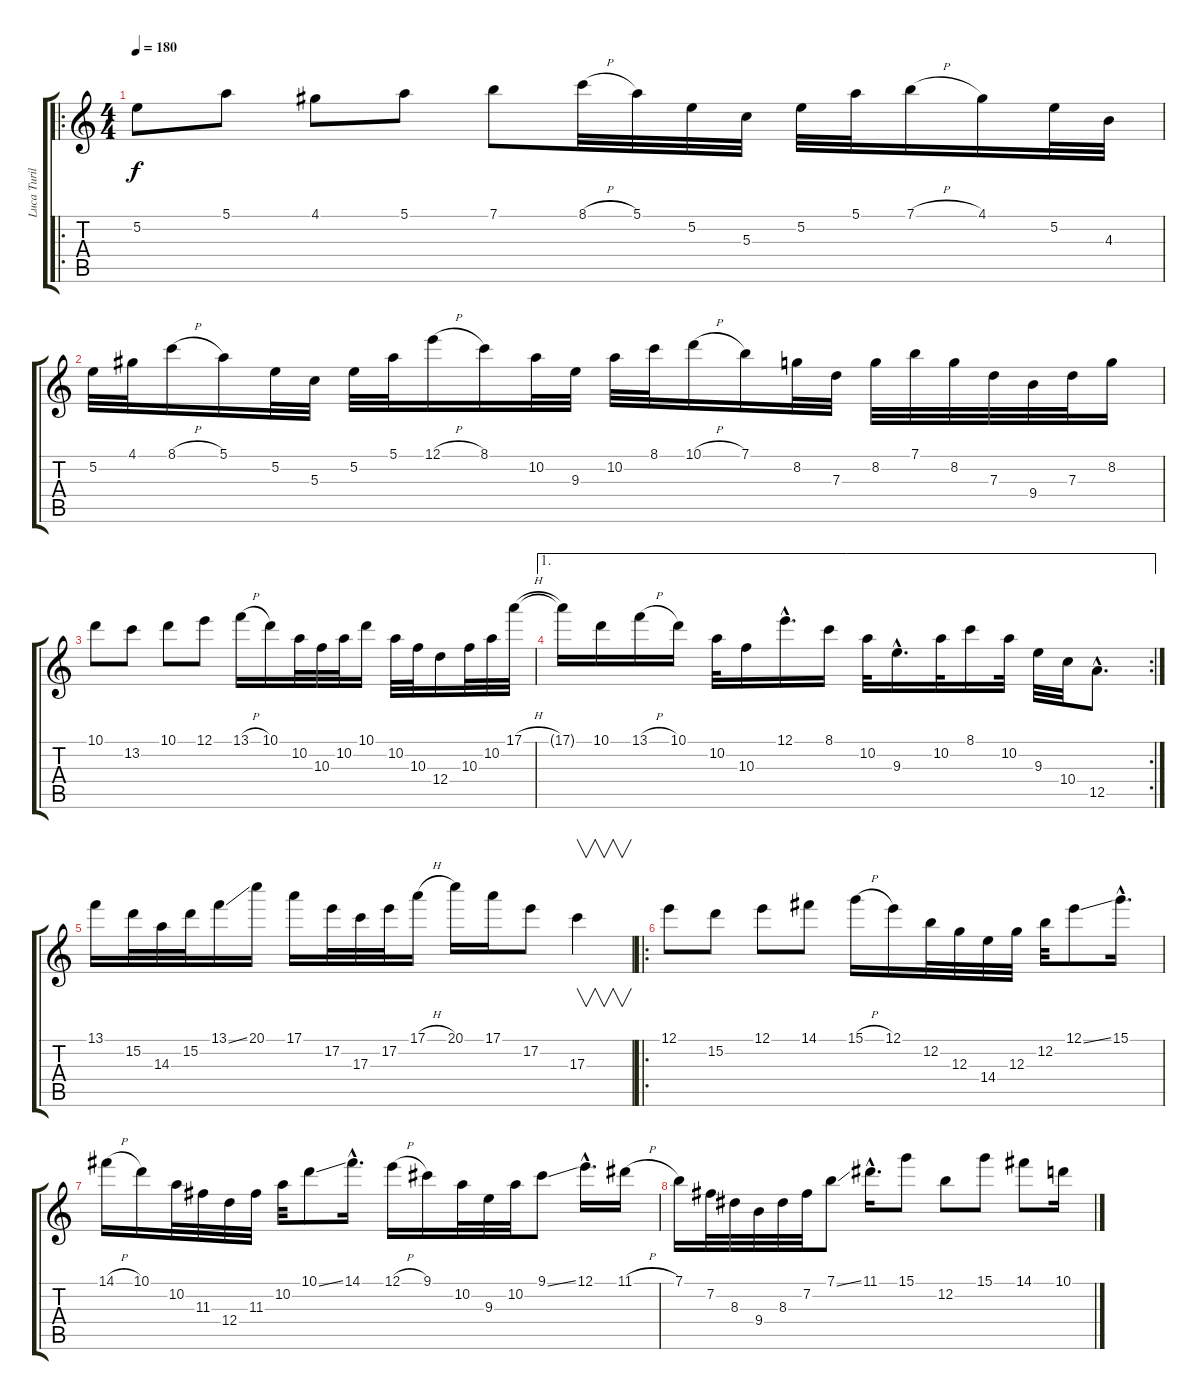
\track ("Luca Turilli" "Luca Turil") {instrument overdrivenguitar}
\staff {score tabs}
\tuning (E4 B3 G3 D3 A2 E2) {hide}
\ro
\ts (4 4)
\tempo 180
\clef g2
\ks c
5.2.8{dy f} 5.1.8 4.1.8 5.1.8 7.1.8 8.1{h}.32 5.1.32 5.2.32 5.3.32 5.2.32 5.1.32 7.1{h}.16 4.1.16 5.2.32 4.3.32 |
5.2.32 4.1.32 8.1{h}.16 5.1.16 5.2.32 5.3.32 5.2.32 5.1.32 12.1{h}.16 8.1.16 10.2.32 9.3.32 10.2.32 8.1.32 10.1{h}.16 7.1.16 8.2.32 7.3.32 8.2.32 7.1.32 8.2.32 7.3.32 9.4.32 7.3.32 8.2.16 |
10.1.8 13.2.8 10.1.8 12.1.8 13.1{h}.16 10.1.16 10.2.32 10.3.32 10.2.32 10.1.16 10.2.32 10.3.32 12.4.16 10.3.32 10.2.32 17.1{h}.32 |
\ae 1
\rc 2
17.1{t}.16 10.1.16 13.1{h}.16 10.1.16 10.2.32 10.3.16 12.1{hac}.16{d} 8.1.16 10.2.32 9.3{hac}.16{d} 10.2.32 8.1.16 10.2.32 9.3.32 10.4.32 12.5{hac}.8{d} |
13.1.16 15.2.32 14.3.32 15.2.32 13.1{ss}.16 20.1.16 17.1.16 17.2.32 17.3.32 17.2.32 17.1{h}.16 20.1.16 17.1.16 17.2.8 17.3.4{v} |
\ro
12.1.8 15.2.8 12.1.8 14.1.8 15.1{h}.16 12.1.16 12.2.32 12.3.32 14.4.32 12.3.32 12.2.32 12.1{ss}.8 15.1{hac}.16{d} |
14.1{h}.16 10.1.16 10.2.32 11.3.32 12.4.32 11.3.32 10.2.32 10.1{ss}.8 14.1{hac}.16{d} 12.1{h}.16 9.1.16 10.2.32 9.3.32 10.2.32 9.1{ss}.8 12.1{hac}.16{d} 11.1{h}.16 |
7.1.16 7.2.32 8.3.32 9.4.32 8.3.32 7.2.32 7.1{ss}.8 11.1{hac}.16{d} 15.1.8 12.2.8 15.1.8 14.1.8 10.1.16
